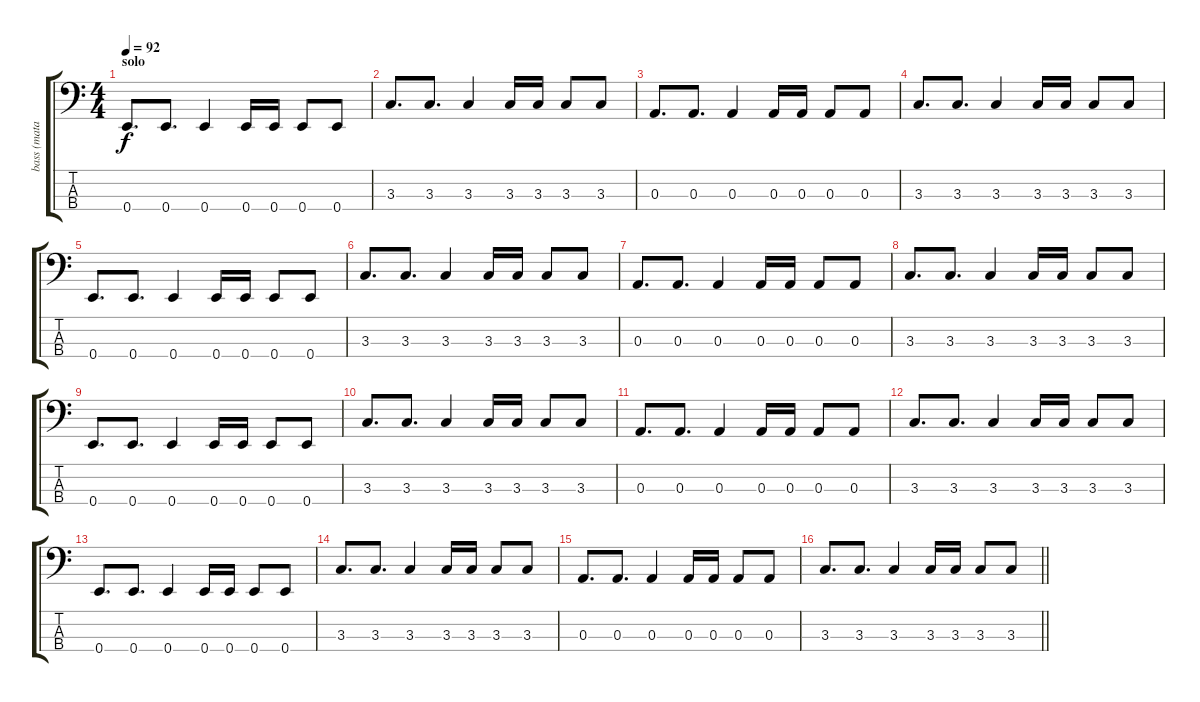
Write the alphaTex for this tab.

\track ("bass (matatabi)" "bass (mata") {instrument electricbasspick}
\staff {score tabs}
\tuning (G2 D2 A1 E1) {hide}
\ts (4 4)
\section ("" "solo")
\tempo 92
\clef f4
\ks c
0.4.8{d dy f} 0.4.8{d} 0.4.4 0.4.16 0.4.16 0.4.8 0.4.8 |
3.3.8{d} 3.3.8{d} 3.3.4 3.3.16 3.3.16 3.3.8 3.3.8 |
0.3.8{d} 0.3.8{d} 0.3.4 0.3.16 0.3.16 0.3.8 0.3.8 |
3.3.8{d} 3.3.8{d} 3.3.4 3.3.16 3.3.16 3.3.8 3.3.8 |
0.4.8{d} 0.4.8{d} 0.4.4 0.4.16 0.4.16 0.4.8 0.4.8 |
3.3.8{d} 3.3.8{d} 3.3.4 3.3.16 3.3.16 3.3.8 3.3.8 |
0.3.8{d} 0.3.8{d} 0.3.4 0.3.16 0.3.16 0.3.8 0.3.8 |
3.3.8{d} 3.3.8{d} 3.3.4 3.3.16 3.3.16 3.3.8 3.3.8 |
0.4.8{d} 0.4.8{d} 0.4.4 0.4.16 0.4.16 0.4.8 0.4.8 |
3.3.8{d} 3.3.8{d} 3.3.4 3.3.16 3.3.16 3.3.8 3.3.8 |
0.3.8{d} 0.3.8{d} 0.3.4 0.3.16 0.3.16 0.3.8 0.3.8 |
3.3.8{d} 3.3.8{d} 3.3.4 3.3.16 3.3.16 3.3.8 3.3.8 |
0.4.8{d} 0.4.8{d} 0.4.4 0.4.16 0.4.16 0.4.8 0.4.8 |
3.3.8{d} 3.3.8{d} 3.3.4 3.3.16 3.3.16 3.3.8 3.3.8 |
0.3.8{d} 0.3.8{d} 0.3.4 0.3.16 0.3.16 0.3.8 0.3.8 |
\barLineRight lightlight
3.3.8{d} 3.3.8{d} 3.3.4 3.3.16 3.3.16 3.3.8 3.3.8
